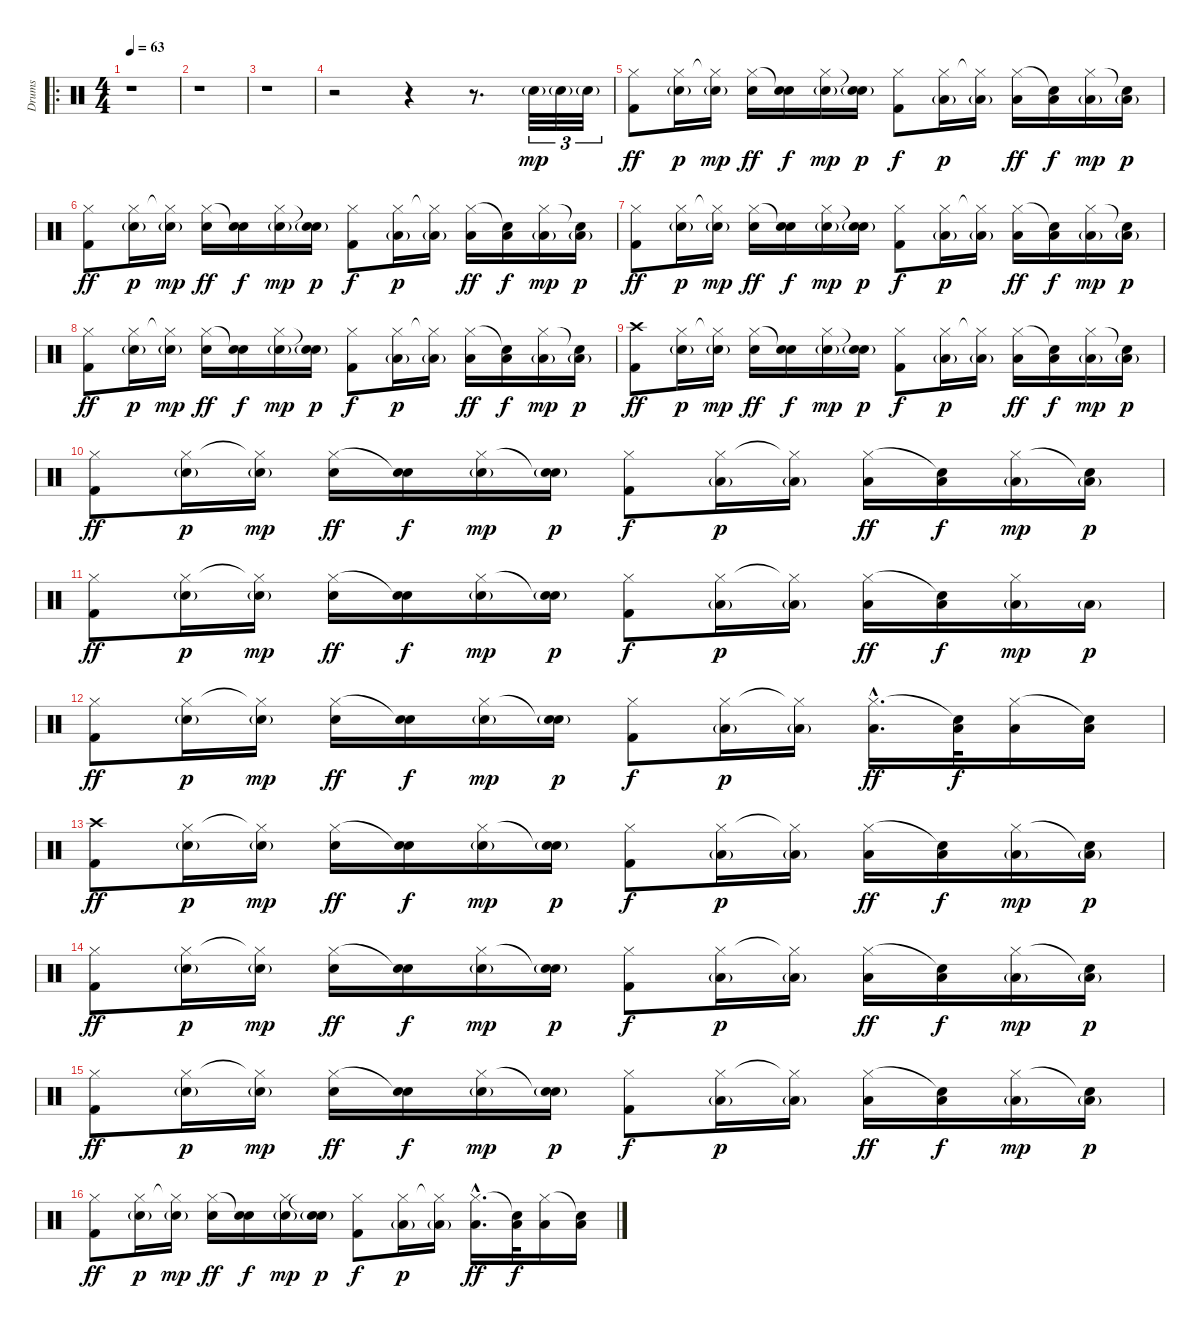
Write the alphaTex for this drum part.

\track ("Drums" "Drums") {instrument percussion}
\staff {score}
\articulation defaults
\ro
\ts (4 4)
\tempo 63
\clef neutral
\ks c
r.1{dy mp} |
r.1 |
r.1 |
r.2 r.4 r.8{d} "Snare (hit) 2"{g}.32{tu (3 2)} "Snare (hit) 2"{g}.32{tu (3 2)} "Snare (hit) 2"{g}.32{tu (3 2)} |
("Hi-Hat (closed)" "Kick (hit) 2").8{dy ff} ("Hi-Hat (closed)" "Snare (hit) 2"{g}).16{dy p} ("Hi-Hat (closed)"{t} "Snare (hit) 2"{g}).16{dy mp} ("Hi-Hat (closed)" "Snare (hit) 2").16{dy ff} ("Snare (hit)"{t} "Snare (hit) 2").16{dy f} ("Hi-Hat (closed)" "Snare (hit) 2"{g}).16{dy mp} ("Snare (hit)"{t} "Snare (hit) 2"{g}).16{dy p} ("Hi-Hat (closed)" "Kick (hit) 2").8{dy f} ("Hi-Hat (closed)" "Low Floor Tom (hit)"{g}).16{dy p} ("Hi-Hat (closed)"{t} "Low Floor Tom (hit)"{g}).16 ("Hi-Hat (closed)" "Low Floor Tom (hit)").16{dy ff} ("Snare (hit)"{t} "Low Floor Tom (hit)").16{dy f} ("Hi-Hat (closed)" "Low Floor Tom (hit)"{g}).16{dy mp} ("Snare (hit)"{t} "Low Floor Tom (hit)"{g}).16{dy p} |
("Hi-Hat (closed)" "Kick (hit) 2").8{dy ff} ("Hi-Hat (closed)" "Snare (hit) 2"{g}).16{dy p} ("Hi-Hat (closed)"{t} "Snare (hit) 2"{g}).16{dy mp} ("Hi-Hat (closed)" "Snare (hit) 2").16{dy ff} ("Snare (hit)"{t} "Snare (hit) 2").16{dy f} ("Hi-Hat (closed)" "Snare (hit) 2"{g}).16{dy mp} ("Snare (hit)"{t} "Snare (hit) 2"{g}).16{dy p} ("Hi-Hat (closed)" "Kick (hit) 2").8{dy f} ("Hi-Hat (closed)" "Low Floor Tom (hit)"{g}).16{dy p} ("Hi-Hat (closed)"{t} "Low Floor Tom (hit)"{g}).16 ("Hi-Hat (closed)" "Low Floor Tom (hit)").16{dy ff} ("Snare (hit)"{t} "Low Floor Tom (hit)").16{dy f} ("Hi-Hat (closed)" "Low Floor Tom (hit)"{g}).16{dy mp} ("Snare (hit)"{t} "Low Floor Tom (hit)"{g}).16{dy p} |
("Hi-Hat (closed)" "Kick (hit) 2").8{dy ff} ("Hi-Hat (closed)" "Snare (hit) 2"{g}).16{dy p} ("Hi-Hat (closed)"{t} "Snare (hit) 2"{g}).16{dy mp} ("Hi-Hat (closed)" "Snare (hit) 2").16{dy ff} ("Snare (hit)"{t} "Snare (hit) 2").16{dy f} ("Hi-Hat (closed)" "Snare (hit) 2"{g}).16{dy mp} ("Snare (hit)"{t} "Snare (hit) 2"{g}).16{dy p} ("Hi-Hat (closed)" "Kick (hit) 2").8{dy f} ("Hi-Hat (closed)" "Low Floor Tom (hit)"{g}).16{dy p} ("Hi-Hat (closed)"{t} "Low Floor Tom (hit)"{g}).16 ("Hi-Hat (closed)" "Low Floor Tom (hit)").16{dy ff} ("Snare (hit)"{t} "Low Floor Tom (hit)").16{dy f} ("Hi-Hat (closed)" "Low Floor Tom (hit)"{g}).16{dy mp} ("Snare (hit)"{t} "Low Floor Tom (hit)"{g}).16{dy p} |
("Hi-Hat (closed)" "Kick (hit) 2").8{dy ff} ("Hi-Hat (closed)" "Snare (hit) 2"{g}).16{dy p} ("Hi-Hat (closed)"{t} "Snare (hit) 2"{g}).16{dy mp} ("Hi-Hat (closed)" "Snare (hit) 2").16{dy ff} ("Snare (hit)"{t} "Snare (hit) 2").16{dy f} ("Hi-Hat (closed)" "Snare (hit) 2"{g}).16{dy mp} ("Snare (hit)"{t} "Snare (hit) 2"{g}).16{dy p} ("Hi-Hat (closed)" "Kick (hit) 2").8{dy f} ("Hi-Hat (closed)" "Low Floor Tom (hit)"{g}).16{dy p} ("Hi-Hat (closed)"{t} "Low Floor Tom (hit)"{g}).16 ("Hi-Hat (closed)" "Low Floor Tom (hit)").16{dy ff} ("Snare (hit)"{t} "Low Floor Tom (hit)").16{dy f} ("Hi-Hat (closed)" "Low Floor Tom (hit)"{g}).16{dy mp} ("Snare (hit)"{t} "Low Floor Tom (hit)"{g}).16{dy p} |
("Crash high (hit)" "Kick (hit) 2").8{dy ff} ("Hi-Hat (closed)" "Snare (hit) 2"{g}).16{dy p} ("Hi-Hat (closed)"{t} "Snare (hit) 2"{g}).16{dy mp} ("Hi-Hat (closed)" "Snare (hit) 2").16{dy ff} ("Snare (hit)"{t} "Snare (hit) 2").16{dy f} ("Hi-Hat (closed)" "Snare (hit) 2"{g}).16{dy mp} ("Snare (hit)"{t} "Snare (hit) 2"{g}).16{dy p} ("Hi-Hat (closed)" "Kick (hit) 2").8{dy f} ("Hi-Hat (closed)" "Low Floor Tom (hit)"{g}).16{dy p} ("Hi-Hat (closed)"{t} "Low Floor Tom (hit)"{g}).16 ("Hi-Hat (closed)" "Low Floor Tom (hit)").16{dy ff} ("Snare (hit)"{t} "Low Floor Tom (hit)").16{dy f} ("Hi-Hat (closed)" "Low Floor Tom (hit)"{g}).16{dy mp} ("Snare (hit)"{t} "Low Floor Tom (hit)"{g}).16{dy p} |
("Hi-Hat (closed)" "Kick (hit) 2").8{dy ff} ("Hi-Hat (closed)" "Snare (hit) 2"{g}).16{dy p} ("Hi-Hat (closed)"{t} "Snare (hit) 2"{g}).16{dy mp} ("Hi-Hat (closed)" "Snare (hit) 2").16{dy ff} ("Snare (hit)"{t} "Snare (hit) 2").16{dy f} ("Hi-Hat (closed)" "Snare (hit) 2"{g}).16{dy mp} ("Snare (hit)"{t} "Snare (hit) 2"{g}).16{dy p} ("Hi-Hat (closed)" "Kick (hit) 2").8{dy f} ("Hi-Hat (closed)" "Low Floor Tom (hit)"{g}).16{dy p} ("Hi-Hat (closed)"{t} "Low Floor Tom (hit)"{g}).16 ("Hi-Hat (closed)" "Low Floor Tom (hit)").16{dy ff} ("Snare (hit)"{t} "Low Floor Tom (hit)").16{dy f} ("Hi-Hat (closed)" "Low Floor Tom (hit)"{g}).16{dy mp} ("Snare (hit)"{t} "Low Floor Tom (hit)"{g}).16{dy p} |
("Hi-Hat (closed)" "Kick (hit) 2").8{dy ff} ("Hi-Hat (closed)" "Snare (hit) 2"{g}).16{dy p} ("Hi-Hat (closed)"{t} "Snare (hit) 2"{g}).16{dy mp} ("Hi-Hat (closed)" "Snare (hit) 2").16{dy ff} ("Snare (hit)"{t} "Snare (hit) 2").16{dy f} ("Hi-Hat (closed)" "Snare (hit) 2"{g}).16{dy mp} ("Snare (hit)"{t} "Snare (hit) 2"{g}).16{dy p} ("Hi-Hat (closed)" "Kick (hit) 2").8{dy f} ("Hi-Hat (closed)" "Low Floor Tom (hit)"{g}).16{dy p} ("Hi-Hat (closed)"{t} "Low Floor Tom (hit)"{g}).16 ("Hi-Hat (closed)" "Low Floor Tom (hit)").16{dy ff} ("Snare (hit)"{t} "Low Floor Tom (hit)").16{dy f} ("Hi-Hat (closed)" "Low Floor Tom (hit)"{g}).16{dy mp} "Low Floor Tom (hit)"{g}.16{dy p} |
("Hi-Hat (closed)" "Kick (hit) 2").8{dy ff} ("Hi-Hat (closed)" "Snare (hit) 2"{g}).16{dy p} ("Hi-Hat (closed)"{t} "Snare (hit) 2"{g}).16{dy mp} ("Hi-Hat (closed)" "Snare (hit) 2").16{dy ff} ("Snare (hit)"{t} "Snare (hit) 2").16{dy f} ("Hi-Hat (closed)" "Snare (hit) 2"{g}).16{dy mp} ("Snare (hit)"{t} "Snare (hit) 2"{g}).16{dy p} ("Hi-Hat (closed)" "Kick (hit) 2").8{dy f} ("Hi-Hat (closed)" "Low Floor Tom (hit)"{g}).16{dy p} ("Hi-Hat (closed)"{t} "Low Floor Tom (hit)"{g}).16 ("Hi-Hat (closed)"{hac} "Low Floor Tom (hit)"{hac}).16{d dy ff} ("Snare (hit)"{t} "Low Floor Tom (hit)").32{dy f} ("Hi-Hat (closed)" "Low Floor Tom (hit)").16 ("Snare (hit)"{t} "Low Floor Tom (hit)").16 |
("Crash high (hit)" "Kick (hit) 2").8{dy ff} ("Hi-Hat (closed)" "Snare (hit) 2"{g}).16{dy p} ("Hi-Hat (closed)"{t} "Snare (hit) 2"{g}).16{dy mp} ("Hi-Hat (closed)" "Snare (hit) 2").16{dy ff} ("Snare (hit)"{t} "Snare (hit) 2").16{dy f} ("Hi-Hat (closed)" "Snare (hit) 2"{g}).16{dy mp} ("Snare (hit)"{t} "Snare (hit) 2"{g}).16{dy p} ("Hi-Hat (closed)" "Kick (hit) 2").8{dy f} ("Hi-Hat (closed)" "Low Floor Tom (hit)"{g}).16{dy p} ("Hi-Hat (closed)"{t} "Low Floor Tom (hit)"{g}).16 ("Hi-Hat (closed)" "Low Floor Tom (hit)").16{dy ff} ("Snare (hit)"{t} "Low Floor Tom (hit)").16{dy f} ("Hi-Hat (closed)" "Low Floor Tom (hit)"{g}).16{dy mp} ("Snare (hit)"{t} "Low Floor Tom (hit)"{g}).16{dy p} |
("Hi-Hat (closed)" "Kick (hit) 2").8{dy ff} ("Hi-Hat (closed)" "Snare (hit) 2"{g}).16{dy p} ("Hi-Hat (closed)"{t} "Snare (hit) 2"{g}).16{dy mp} ("Hi-Hat (closed)" "Snare (hit) 2").16{dy ff} ("Snare (hit)"{t} "Snare (hit) 2").16{dy f} ("Hi-Hat (closed)" "Snare (hit) 2"{g}).16{dy mp} ("Snare (hit)"{t} "Snare (hit) 2"{g}).16{dy p} ("Hi-Hat (closed)" "Kick (hit) 2").8{dy f} ("Hi-Hat (closed)" "Low Floor Tom (hit)"{g}).16{dy p} ("Hi-Hat (closed)"{t} "Low Floor Tom (hit)"{g}).16 ("Hi-Hat (closed)" "Low Floor Tom (hit)").16{dy ff} ("Snare (hit)"{t} "Low Floor Tom (hit)").16{dy f} ("Hi-Hat (closed)" "Low Floor Tom (hit)"{g}).16{dy mp} ("Snare (hit)"{t} "Low Floor Tom (hit)"{g}).16{dy p} |
("Hi-Hat (closed)" "Kick (hit) 2").8{dy ff} ("Hi-Hat (closed)" "Snare (hit) 2"{g}).16{dy p} ("Hi-Hat (closed)"{t} "Snare (hit) 2"{g}).16{dy mp} ("Hi-Hat (closed)" "Snare (hit) 2").16{dy ff} ("Snare (hit)"{t} "Snare (hit) 2").16{dy f} ("Hi-Hat (closed)" "Snare (hit) 2"{g}).16{dy mp} ("Snare (hit)"{t} "Snare (hit) 2"{g}).16{dy p} ("Hi-Hat (closed)" "Kick (hit) 2").8{dy f} ("Hi-Hat (closed)" "Low Floor Tom (hit)"{g}).16{dy p} ("Hi-Hat (closed)"{t} "Low Floor Tom (hit)"{g}).16 ("Hi-Hat (closed)" "Low Floor Tom (hit)").16{dy ff} ("Snare (hit)"{t} "Low Floor Tom (hit)").16{dy f} ("Hi-Hat (closed)" "Low Floor Tom (hit)"{g}).16{dy mp} ("Snare (hit)"{t} "Low Floor Tom (hit)"{g}).16{dy p} |
("Hi-Hat (closed)" "Kick (hit) 2").8{dy ff} ("Hi-Hat (closed)" "Snare (hit) 2"{g}).16{dy p} ("Hi-Hat (closed)"{t} "Snare (hit) 2"{g}).16{dy mp} ("Hi-Hat (closed)" "Snare (hit) 2").16{dy ff} ("Snare (hit)"{t} "Snare (hit) 2").16{dy f} ("Hi-Hat (closed)" "Snare (hit) 2"{g}).16{dy mp} ("Snare (hit)"{t} "Snare (hit) 2"{g}).16{dy p} ("Hi-Hat (closed)" "Kick (hit) 2").8{dy f} ("Hi-Hat (closed)" "Low Floor Tom (hit)"{g}).16{dy p} ("Hi-Hat (closed)"{t} "Low Floor Tom (hit)"{g}).16 ("Hi-Hat (closed)"{hac} "Low Floor Tom (hit)"{hac}).16{d dy ff} ("Snare (hit)"{t} "Low Floor Tom (hit)").32{dy f} ("Hi-Hat (closed)" "Low Floor Tom (hit)").16 ("Snare (hit)"{t} "Low Floor Tom (hit)").16
